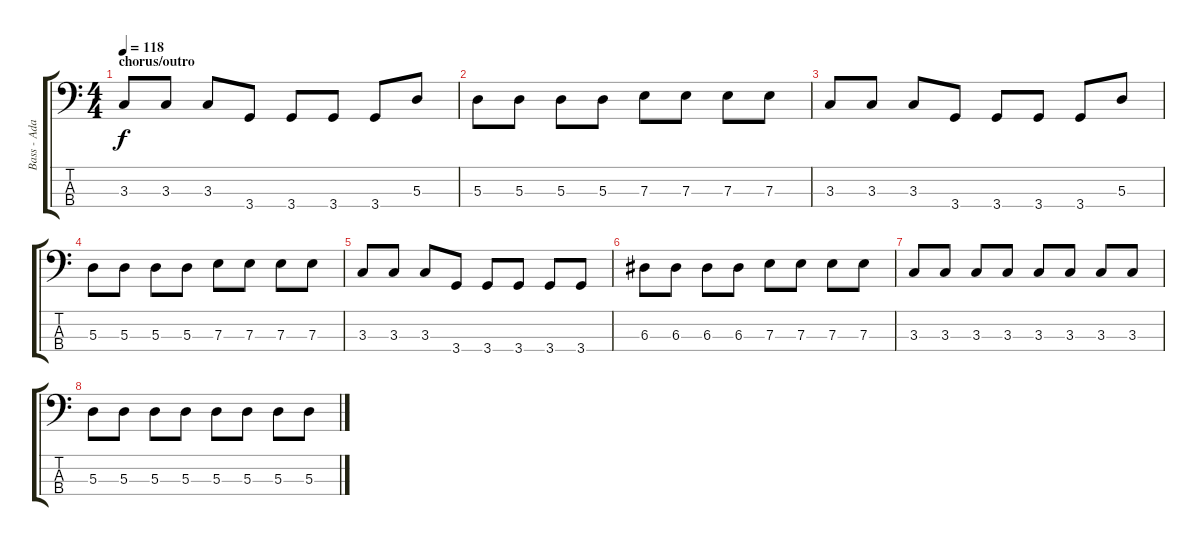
\track ("Bass - Adam Schlesinger" "Bass - Ada") {instrument electricbasspick}
\staff {score tabs}
\tuning (G2 D2 A1 E1) {hide}
\ts (4 4)
\section ("" "chorus/outro")
\tempo 118
\clef f4
\ks c
3.3.8{dy f} 3.3.8 3.3.8 3.4.8 3.4.8 3.4.8 3.4.8 5.3.8 |
5.3.8 5.3.8 5.3.8 5.3.8 7.3.8 7.3.8 7.3.8 7.3.8 |
3.3.8 3.3.8 3.3.8 3.4.8 3.4.8 3.4.8 3.4.8 5.3.8 |
5.3.8 5.3.8 5.3.8 5.3.8 7.3.8 7.3.8 7.3.8 7.3.8 |
3.3.8 3.3.8 3.3.8 3.4.8 3.4.8 3.4.8 3.4.8 3.4.8 |
6.3.8 6.3.8 6.3.8 6.3.8 7.3.8 7.3.8 7.3.8 7.3.8 |
3.3.8 3.3.8 3.3.8 3.3.8 3.3.8 3.3.8 3.3.8 3.3.8 |
5.3.8 5.3.8 5.3.8 5.3.8 5.3.8 5.3.8 5.3.8 5.3.8
